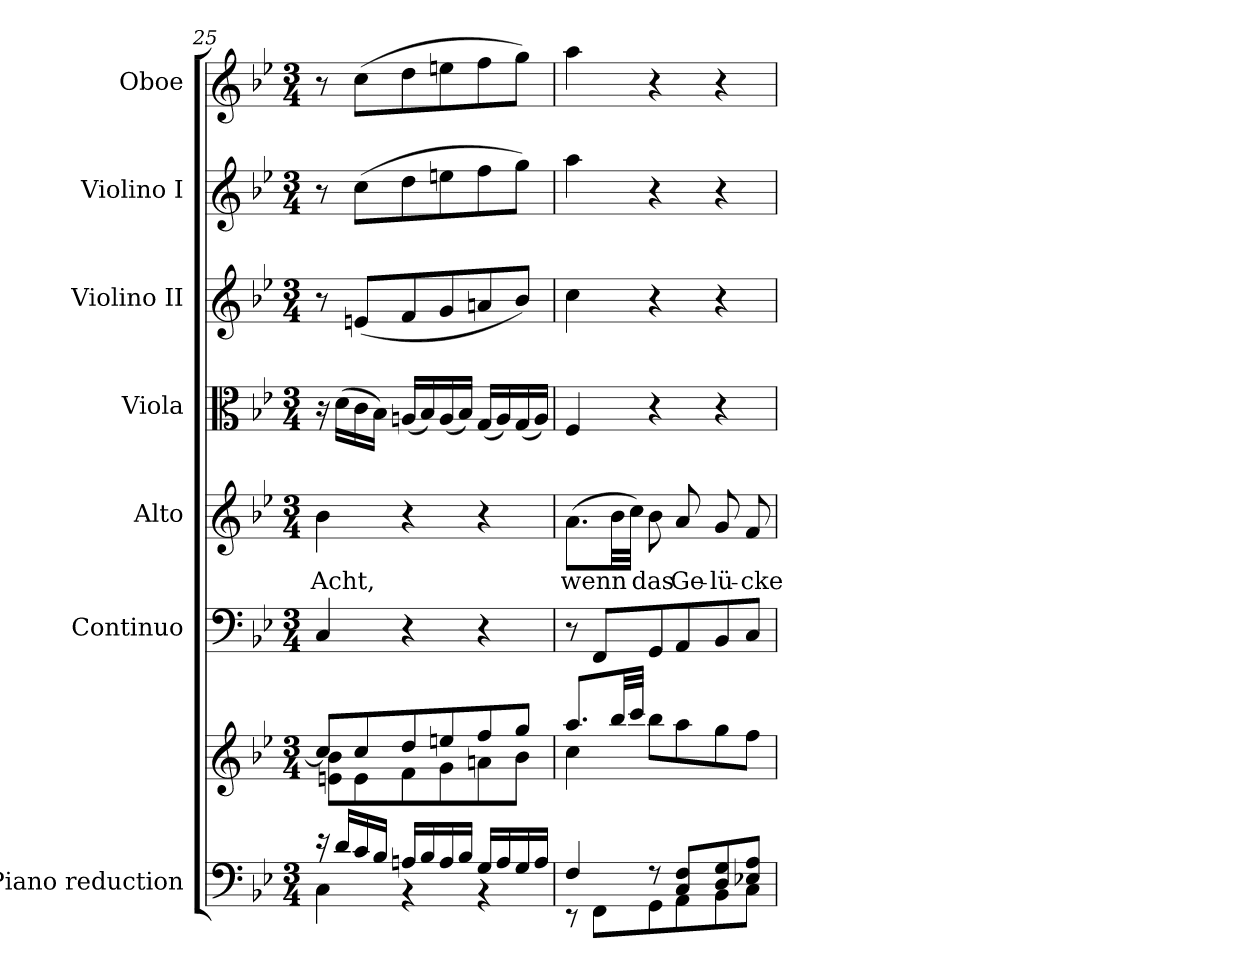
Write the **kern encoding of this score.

**kern	**kern	**kern	**kern	**text	**kern	**kern	**kern	**kern
*part7	*part7	*part6	*part5	*part5	*part4	*part3	*part2	*part1
*staff8	*staff7	*staff6	*staff5	*staff5	*staff4	*staff3	*staff2	*staff1
*I"Piano reduction	*	*I"Continuo	*I"Alto	*	*I"Viola	*I"Violino II	*I"Violino I	*I"Oboe
*I'Pno	*	*	*	*	*	*	*	*I'Ob
*clefF4	*clefG2	*clefF4	*clefG2	*	*clefC3	*clefG2	*clefG2	*clefG2
*k[b-e-]	*k[b-e-]	*k[b-e-]	*k[b-e-]	*	*k[b-e-]	*k[b-e-]	*k[b-e-]	*k[b-e-]
*M3/4	*M3/4	*M3/4	*M3/4	*	*M3/4	*M3/4	*M3/4	*M3/4
=25	=25	=25	=25	=25	=25	=25	=25	=25
*^	*^	*	*	*	*	*	*	*
!	!	!	!	!	!	!LO:LY:b	!	!	!	!
16r	4C\	8cc/L]	8en\ 8b-\L	4C/	4b-\	Acht,	16r	8r	8r	8r
16d/LL	.	.	.	.	.	.	(16d\LL	.	.	.
16c/	.	8cc/	8e\	.	.	.	16c\	(8en/L	(8cc\L	(8cc\L
16B-/JJ	.	.	.	.	.	.	16B-\JJ)	.	.	.
16An/LL	4r	8dd/	8f\	4r	4r	.	(16An/LL	8f/	8dd\	8dd\
16B-/	.	.	.	.	.	.	16B-/)	.	.	.
16A/	.	8een/	8g\	.	.	.	(16A/	8g/	8een\	8een\
16B-/JJ	.	.	.	.	.	.	16B-/JJ)	.	.	.
16G/LL	4r	8ff/	8an\	4r	4r	.	(16G/LL	8an/	8ff\	8ff\
16A/	.	.	.	.	.	.	16A/)	.	.	.
16G/	.	8gg/J	8b-\J	.	.	.	(16G/	8b-/J)	8gg\J)	8gg\J)
16A/JJ	.	.	.	.	.	.	16A/JJ)	.	.	.
=26	=26	=26	=26	=26	=26	=26	=26	=26	=26	=26
!	!	!	!	!	!	!LO:LY:b	!	!	!	!
4F/	8r	8.aa/L	4cc\	8r	(8.a\L	wenn	4F/	4cc\	4aa\	4aa\
.	8FF\L	.	.	8FF/L	.	.	.	.	.	.
.	.	32bb-/LL	.	.	32b-\LL	.	.	.	.	.
.	.	32ccc/JJJ	.	.	32cc\JJJ)	.	.	.	.	.
!	!	!	!	!	!	!LO:LY:b	!	!	!	!
8r	8GG\	8bb-\L	4ryy	8GG/	8b-\	das	4r	4r	4r	4r
!	!	!	!	!	!	!LO:LY:b	!	!	!	!
8C/ 8F/L	8AA\	8aa\	.	8AA/	8a/	Ge-	.	.	.	.
!	!	!	!	!	!	!LO:LY:b	!	!	!	!
8D/ 8G/	8BB-\	8gg\	4ryy	8BB-/	8g/	-lü-	4r	4r	4r	4r
!	!	!	!	!	!	!LO:LY:b	!	!	!	!
8E-X/ 8A/J	8C\J	8ff\J	.	8C/J	8f/	-cke	.	.	.	.
*v	*v	*	*	*	*	*	*	*	*	*
*	*v	*v	*	*	*	*	*	*	*
=	=	=	=	=	=	=	=	=
*-	*-	*-	*-	*-	*-	*-	*-	*-
